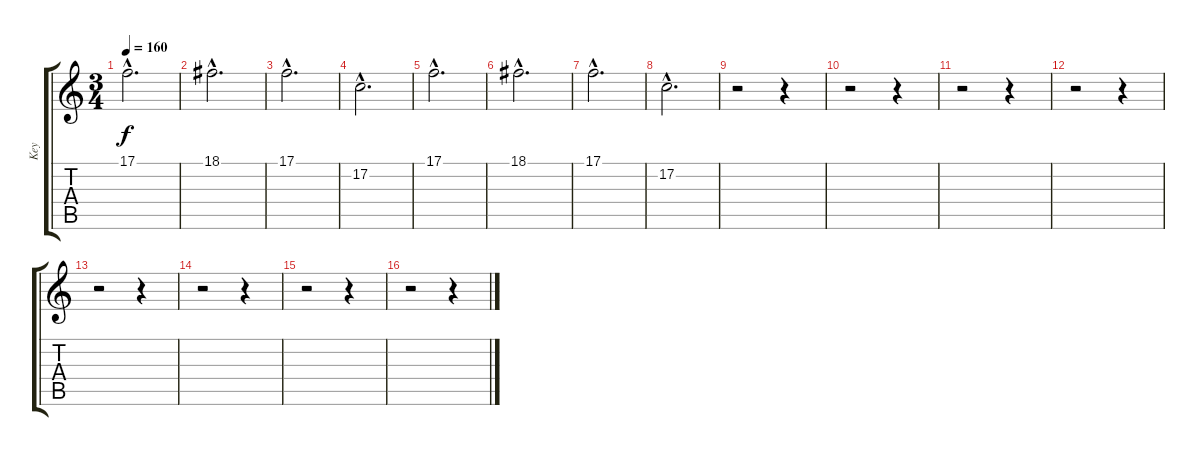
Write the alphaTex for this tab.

\track ("Key" "Key") {instrument choiraahs}
\staff {score tabs}
\tuning (C4 G3 Eb3 Bb2 F2 C2) {hide}
\ts (3 4)
\tempo 160
\clef g2
\ks c
17.1{hac}.2{d dy f} |
18.1{hac}.2{d} |
17.1{hac}.2{d} |
17.2{hac}.2{d} |
17.1{hac}.2{d} |
18.1{hac}.2{d} |
17.1{hac}.2{d} |
17.2{hac}.2{d} |
r.2 r.4 |
r.2 r.4 |
r.2 r.4 |
r.2 r.4 |
r.2 r.4 |
r.2 r.4 |
r.2 r.4 |
r.2 r.4
